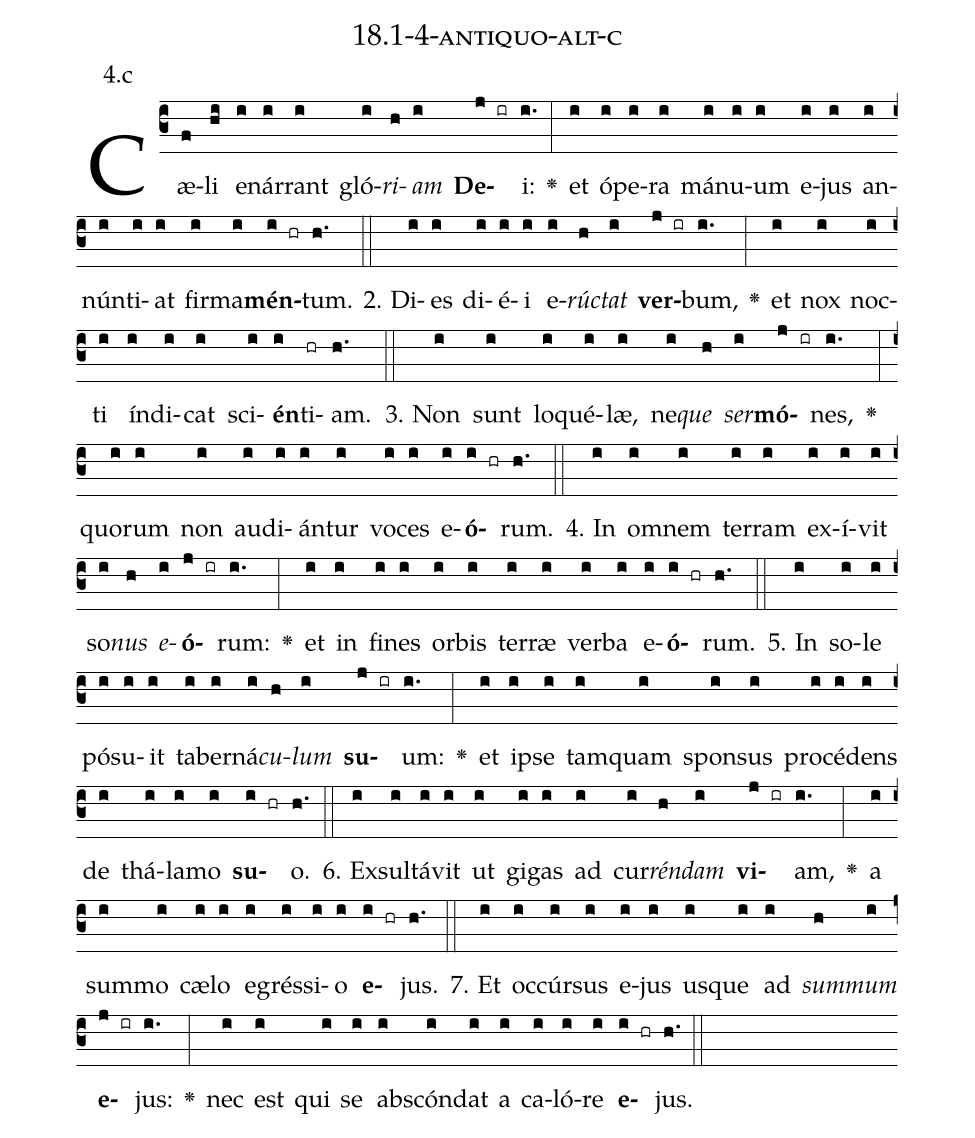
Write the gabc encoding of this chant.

name: 18.1-4-antiquo-alt-c;
annotation: 4.c;
%%
(c3)Cæ(f)li(hi) e(i)nár(i)rant(i) gló(i)<i>ri</i>(h)<i>am</i>(i) <b>De</b>(j ir)i:(i.) <v>\greheightstar</v>(:) et(i) ó(i)pe(i)ra(i) má(i)nu(i)um(i) e(i)jus(i) an(i)nún(i)ti(i)at(i) fir(i)ma(i)<b>mén</b>(i hr)tum.(h.) (::)
2. Di(i)es(i) di(i)é(i)i(i) e(i)<i>rúc</i>(h)<i>tat</i>(i) <b>ver</b>(j ir)bum,(i.) <v>\greheightstar</v>(:) et(i) nox(i) noc(i)ti(i) ín(i)di(i)cat(i) sci(i)<b>én</b>(i)ti(hr)am.(h.) (::)
3. Non(i) sunt(i) lo(i)qué(i)læ,(i) ne(i)<i>que</i>(h) <i>ser</i>(i)<b>mó</b>(j ir)nes,(i.) <v>\greheightstar</v>(:) quo(i)rum(i) non(i) au(i)di(i)án(i)tur(i) vo(i)ces(i) e(i)<b>ó</b>(i hr)rum.(h.) (::)
4. In(i) om(i)nem(i) ter(i)ram(i) ex(i)í(i)vit(i) so(i)<i>nus</i>(h) <i>e</i>(i)<b>ó</b>(j ir)rum:(i.) <v>\greheightstar</v>(:) et(i) in(i) fi(i)nes(i) or(i)bis(i) ter(i)ræ(i) ver(i)ba(i) e(i)<b>ó</b>(i hr)rum.(h.) (::)
5. In(i) so(i)le(i) pó(i)su(i)it(i) ta(i)ber(i)ná(i)<i>cu</i>(h)<i>lum</i>(i) <b>su</b>(j ir)um:(i.) <v>\greheightstar</v>(:) et(i) ip(i)se(i) tam(i)quam(i) spon(i)sus(i) pro(i)cé(i)dens(i) de(i) thá(i)la(i)mo(i) <b>su</b>(i hr)o.(h.) (::)
6. Ex(i)sul(i)tá(i)vit(i) ut(i) gi(i)gas(i) ad(i) cur(i)<i>rén</i>(h)<i>dam</i>(i) <b>vi</b>(j ir)am,(i.) <v>\greheightstar</v>(:) a(i) sum(i)mo(i) cæ(i)lo(i) e(i)grés(i)si(i)o(i) <b>e</b>(i hr)jus.(h.) (::)
7. Et(i) oc(i)cúr(i)sus(i) e(i)jus(i) us(i)que(i) ad(i) <i>sum</i>(h)<i>mum</i>(i) <b>e</b>(j ir)jus:(i.) <v>\greheightstar</v>(:) nec(i) est(i) qui(i) se(i) abs(i)cón(i)dat(i) a(i) ca(i)ló(i)re(i) <b>e</b>(i hr)jus.(h.) (::)
